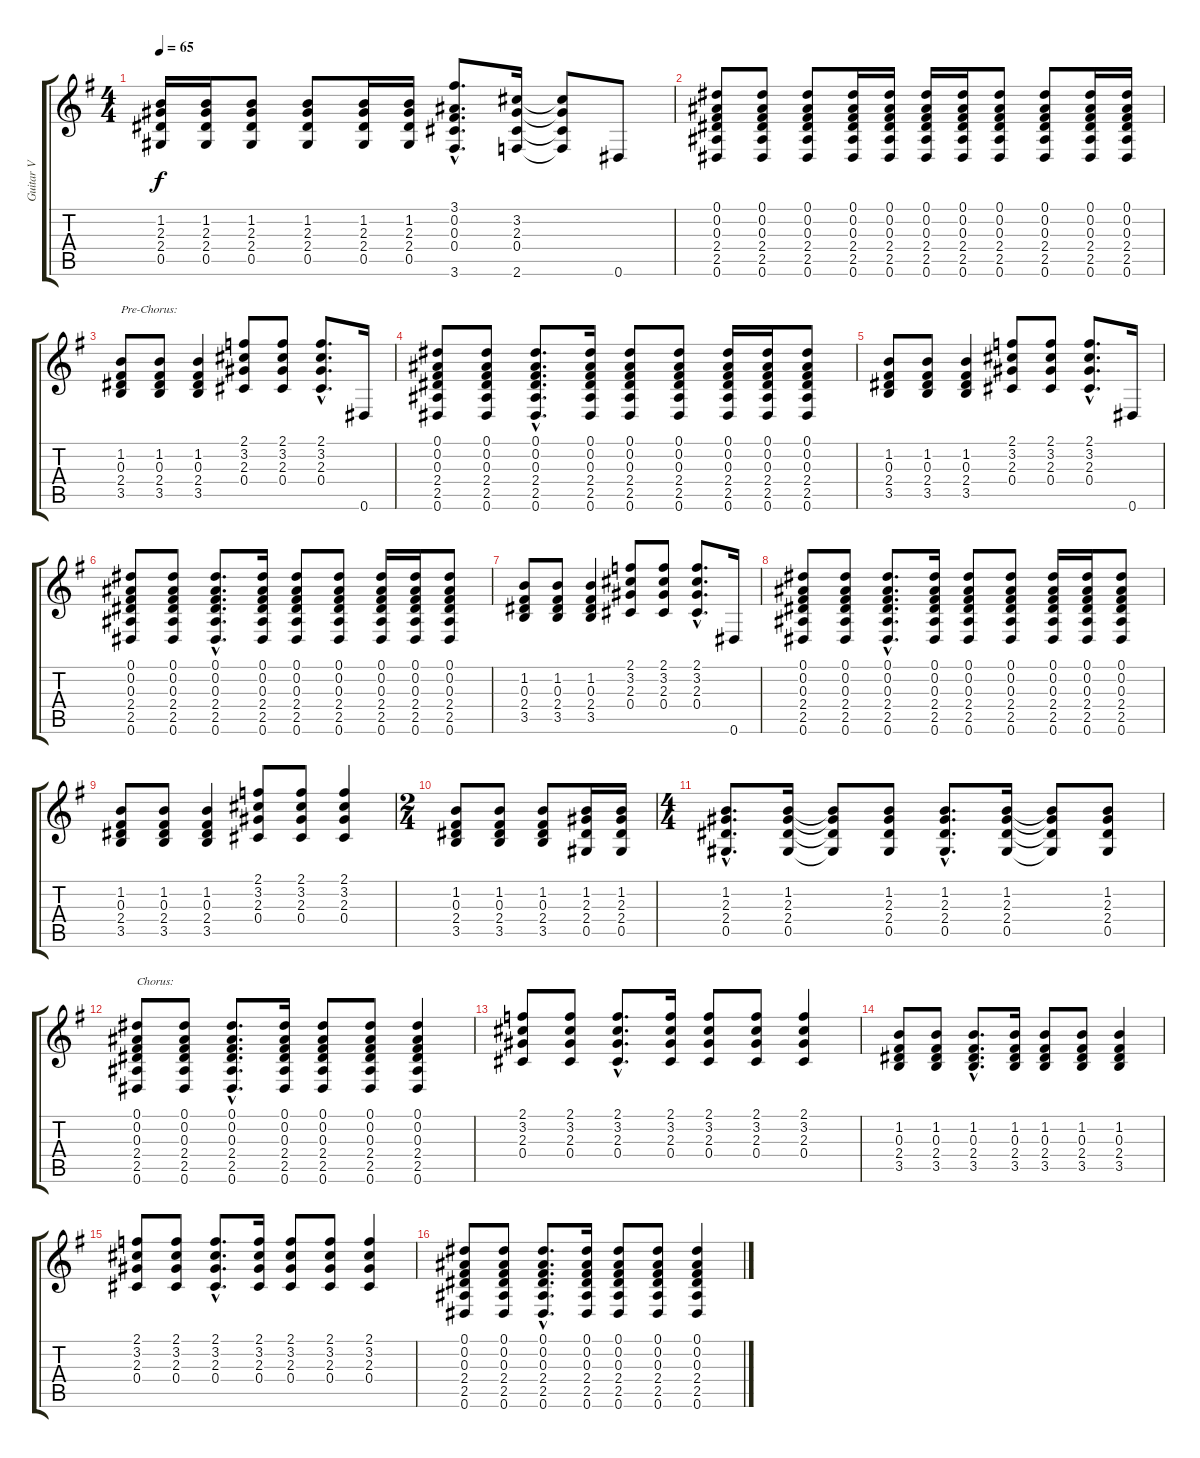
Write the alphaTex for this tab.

\track ("Guitar V" "Guitar V") {instrument overdrivenguitar}
\staff {score tabs}
\tuning (Eb4 Bb3 Gb3 Db3 Ab2 Eb2) {hide}
\ts (4 4)
\tempo 65
\clef g2
\ks eminor
(1.2 2.3 2.4 0.5).16{dy f} (1.2 2.3 2.4 0.5).16 (1.2 2.3 2.4 0.5).8 (1.2 2.3 2.4 0.5).8 (1.2 2.3 2.4 0.5).16 (1.2 2.3 2.4 0.5).16 (3.1{hac} 0.2{hac} 0.3{hac} 0.4{hac} 3.6{hac}).8{d} (3.2 2.3 0.4 2.6).16 (3.2{t} 2.3{t} 0.4{t} 2.6{t}).8 0.6.8 |
(0.1 0.2 0.3 2.4 2.5 0.6).8 (0.1 0.2 0.3 2.4 2.5 0.6).8 (0.1 0.2 0.3 2.4 2.5 0.6).8 (0.1 0.2 0.3 2.4 2.5 0.6).16 (0.1 0.2 0.3 2.4 2.5 0.6).16 (0.1 0.2 0.3 2.4 2.5 0.6).16 (0.1 0.2 0.3 2.4 2.5 0.6).16 (0.1 0.2 0.3 2.4 2.5 0.6).8 (0.1 0.2 0.3 2.4 2.5 0.6).8 (0.1 0.2 0.3 2.4 2.5 0.6).16 (0.1 0.2 0.3 2.4 2.5 0.6).16 |
(1.2 0.3 2.4 3.5).8{txt "Pre-Chorus:" volume 4} (1.2 0.3 2.4 3.5).8 (1.2 0.3 2.4 3.5).4 (2.1 3.2 2.3 0.4).8 (2.1 3.2 2.3 0.4).8 (2.1{hac} 3.2{hac} 2.3{hac} 0.4{hac}).8{d} 0.6.16 |
(0.1 0.2 0.3 2.4 2.5 0.6).8 (0.1 0.2 0.3 2.4 2.5 0.6).8 (0.1{hac} 0.2{hac} 0.3{hac} 2.4{hac} 2.5{hac} 0.6{hac}).8{d} (0.1 0.2 0.3 2.4 2.5 0.6).16 (0.1 0.2 0.3 2.4 2.5 0.6).8 (0.1 0.2 0.3 2.4 2.5 0.6).8 (0.1 0.2 0.3 2.4 2.5 0.6).16 (0.1 0.2 0.3 2.4 2.5 0.6).16 (0.1 0.2 0.3 2.4 2.5 0.6).8 |
(1.2 0.3 2.4 3.5).8 (1.2 0.3 2.4 3.5).8 (1.2 0.3 2.4 3.5).4 (2.1 3.2 2.3 0.4).8 (2.1 3.2 2.3 0.4).8 (2.1{hac} 3.2{hac} 2.3{hac} 0.4{hac}).8{d} 0.6.16 |
(0.1 0.2 0.3 2.4 2.5 0.6).8 (0.1 0.2 0.3 2.4 2.5 0.6).8 (0.1{hac} 0.2{hac} 0.3{hac} 2.4{hac} 2.5{hac} 0.6{hac}).8{d} (0.1 0.2 0.3 2.4 2.5 0.6).16 (0.1 0.2 0.3 2.4 2.5 0.6).8 (0.1 0.2 0.3 2.4 2.5 0.6).8 (0.1 0.2 0.3 2.4 2.5 0.6).16 (0.1 0.2 0.3 2.4 2.5 0.6).16 (0.1 0.2 0.3 2.4 2.5 0.6).8 |
(1.2 0.3 2.4 3.5).8{volume 6} (1.2 0.3 2.4 3.5).8 (1.2 0.3 2.4 3.5).4 (2.1 3.2 2.3 0.4).8 (2.1 3.2 2.3 0.4).8 (2.1{hac} 3.2{hac} 2.3{hac} 0.4{hac}).8{d} 0.6.16 |
(0.1 0.2 0.3 2.4 2.5 0.6).8 (0.1 0.2 0.3 2.4 2.5 0.6).8 (0.1{hac} 0.2{hac} 0.3{hac} 2.4{hac} 2.5{hac} 0.6{hac}).8{d} (0.1 0.2 0.3 2.4 2.5 0.6).16 (0.1 0.2 0.3 2.4 2.5 0.6).8 (0.1 0.2 0.3 2.4 2.5 0.6).8 (0.1 0.2 0.3 2.4 2.5 0.6).16 (0.1 0.2 0.3 2.4 2.5 0.6).16 (0.1 0.2 0.3 2.4 2.5 0.6).8 |
(1.2 0.3 2.4 3.5).8 (1.2 0.3 2.4 3.5).8 (1.2 0.3 2.4 3.5).4 (2.1 3.2 2.3 0.4).8 (2.1 3.2 2.3 0.4).8 (2.1 3.2 2.3 0.4).4 |
\ts (2 4)
(1.2 0.3 2.4 3.5).8 (1.2 0.3 2.4 3.5).8 (1.2 0.3 2.4 3.5).8 (1.2 2.3 2.4 0.5).16 (1.2 2.3 2.4 0.5).16 |
\ts (4 4)
(1.2{hac} 2.3{hac} 2.4{hac} 0.5{hac}).8{d} (1.2 2.3 2.4 0.5).16 (1.2{t} 2.3{t} 2.4{t} 0.5{t}).8 (1.2 2.3 2.4 0.5).8 (1.2{hac} 2.3{hac} 2.4{hac} 0.5{hac}).8{d} (1.2 2.3 2.4 0.5).16 (1.2{t} 2.3{t} 2.4{t} 0.5{t}).8 (1.2 2.3 2.4 0.5).8 |
(0.1 0.2 0.3 2.4 2.5 0.6).8{txt "Chorus:" volume 8} (0.1 0.2 0.3 2.4 2.5 0.6).8 (0.1{hac} 0.2{hac} 0.3{hac} 2.4{hac} 2.5{hac} 0.6{hac}).8{d} (0.1 0.2 0.3 2.4 2.5 0.6).16 (0.1 0.2 0.3 2.4 2.5 0.6).8 (0.1 0.2 0.3 2.4 2.5 0.6).8 (0.1 0.2 0.3 2.4 2.5 0.6).4 |
(2.1 3.2 2.3 0.4).8 (2.1 3.2 2.3 0.4).8 (2.1{hac} 3.2{hac} 2.3{hac} 0.4{hac}).8{d} (2.1 3.2 2.3 0.4).16 (2.1 3.2 2.3 0.4).8 (2.1 3.2 2.3 0.4).8 (2.1 3.2 2.3 0.4).4 |
(1.2 0.3 2.4 3.5).8 (1.2 0.3 2.4 3.5).8 (1.2{hac} 0.3{hac} 2.4{hac} 3.5{hac}).8{d} (1.2 0.3 2.4 3.5).16 (1.2 0.3 2.4 3.5).8 (1.2 0.3 2.4 3.5).8 (1.2 0.3 2.4 3.5).4 |
(2.1 3.2 2.3 0.4).8 (2.1 3.2 2.3 0.4).8 (2.1{hac} 3.2{hac} 2.3{hac} 0.4{hac}).8{d} (2.1 3.2 2.3 0.4).16 (2.1 3.2 2.3 0.4).8 (2.1 3.2 2.3 0.4).8 (2.1 3.2 2.3 0.4).4 |
(0.1 0.2 0.3 2.4 2.5 0.6).8 (0.1 0.2 0.3 2.4 2.5 0.6).8 (0.1{hac} 0.2{hac} 0.3{hac} 2.4{hac} 2.5{hac} 0.6{hac}).8{d} (0.1 0.2 0.3 2.4 2.5 0.6).16 (0.1 0.2 0.3 2.4 2.5 0.6).8 (0.1 0.2 0.3 2.4 2.5 0.6).8 (0.1 0.2 0.3 2.4 2.5 0.6).4
